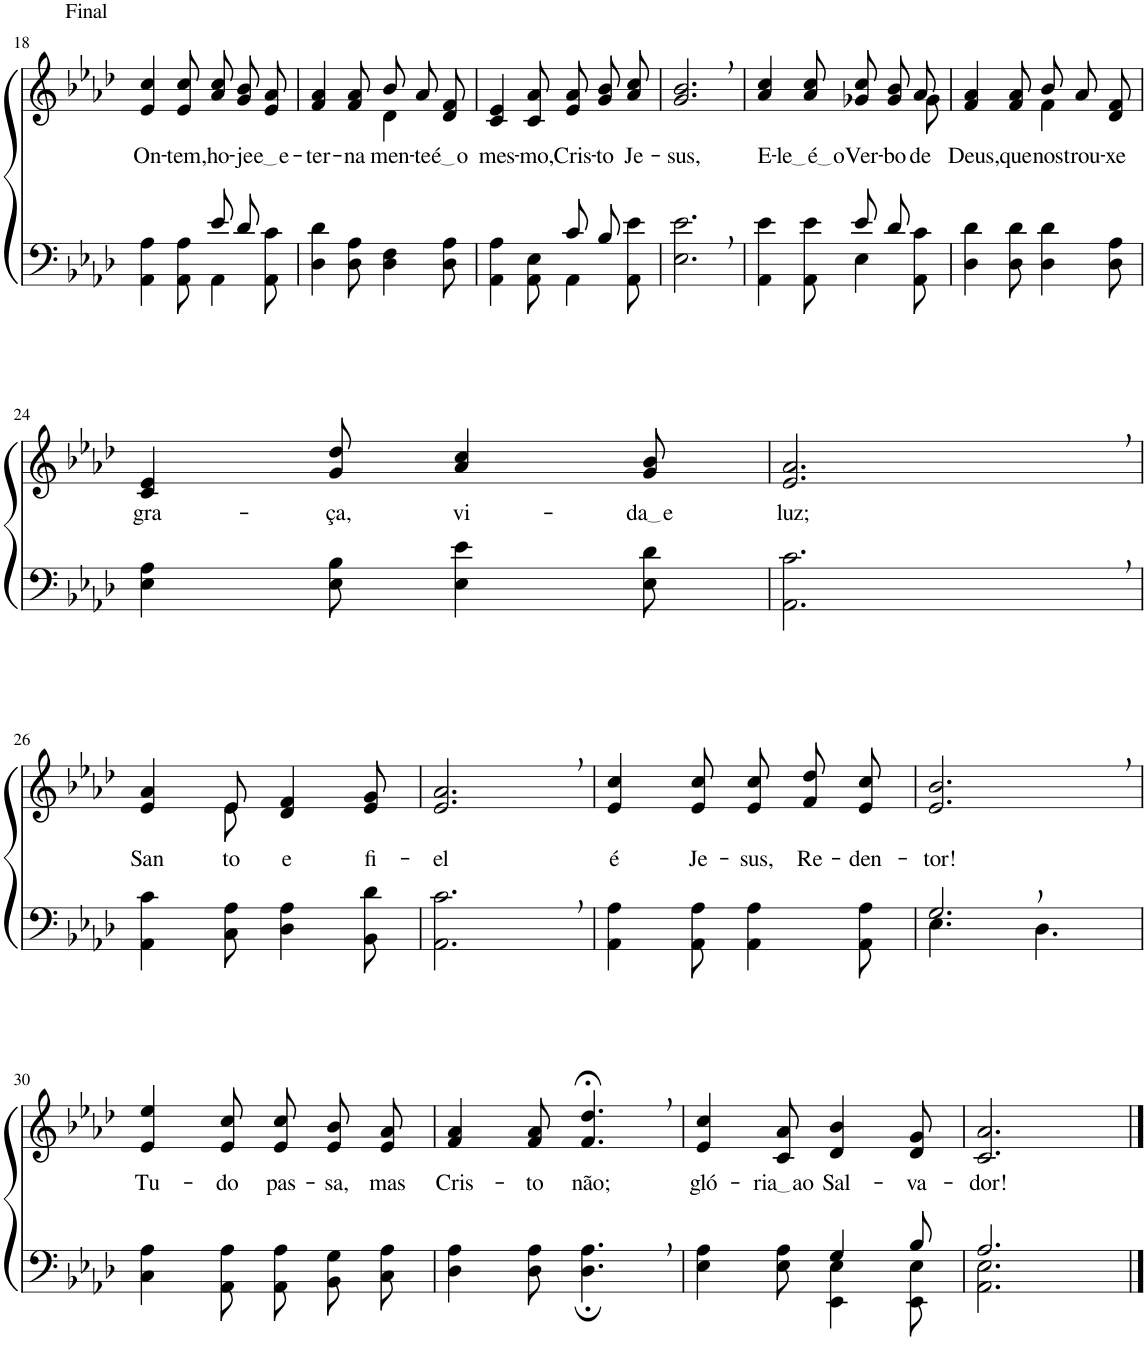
**kern	**kern	**text
*part2	*part1	*part1
*staff2	*staff1	*staff1
*I"Parte III e IV	*I"Parte I e II	*
!!LO:PB:g=z
*clefF4	*clefG2	*
*k[b-e-a-d-]	*k[b-e-a-d-]	*
*M6/8	*M6/8	*
=18	=18	=18
*^	*	*
!	!	!LO:TX:a:t=Final	!
!	!	!	!LO:LY:b
4.ryy	4AA-\ 4A-\	4e-/ 4cc/	On-
!	!	!	!LO:LY:b
.	8AA-\ 8A-\	8e-/ 8cc/	-tem,
!	!	!	!LO:LY:b
8e-/L	4AA-\	8a-/ 8cc/L	ho-
!	!	!	!LO:LY:b
8d-/J	.	8g/ 8b-/	-je
!	!	!	!LO:LY:b
8ryy	8AA-\ 8c\	8e-/ 8a-/J	e e
=19	=19	=19	=19
!	!	!	!LO:LY:b
*v	*v	*^	*
4D-\ 4d-\	4f/ 4a-/	4.ryy	-ter-
!	!	!	!LO:LY:b
8D-\ 8A-\	8f/ 8a-/	.	-na-
!	!	!	!LO:LY:b
4D-\ 4F\	8b-/L	4d-\	-men-
!	!	!	!LO:LY:b
.	8a-/	.	-te
!	!	!	!LO:LY:b
8D-\ 8A-\	8d-/ 8f/J	8ryy	é o
=20	=20	=20	=20
*^	*	*	*
!	!	!	!	!LO:LY:b
*	*	*v	*v	*
4.ryy	4AA-\ 4A-\	4c/ 4e-/	mes-
!	!	!	!LO:LY:b
.	8AA-\ 8E-\	8c/ 8a-/	-mo,
!	!	!	!LO:LY:b
8c/L	4AA-\	8e-/ 8a-/L	Cris-
!	!	!	!LO:LY:b
8B-/J	.	8g/ 8b-/	-to
!	!	!	!LO:LY:b
8ryy	8AA-\ 8e-\	8a-/ 8cc/J	Je-
=21	=21	=21	=21
!	!	!	!LO:LY:b
*v	*v	*	*
2.E-\, 2.e-\,	2.g/, 2.b-/,	-sus,
=22	=22	=22
*^	*	*
!	!	!	!LO:LY:b
*	*	*^	*
4.ryy	4AA-\ 4e-\	4a-/ 4cc/	8ryy	E-
!	!	!	!	!LO:LY:b
*	*	*v	*v	*
.	8AA-\ 8e-\	8a-/ 8cc/	le é o
!	!	!	!LO:LY:b
8e-/L	4E-\	8g-X/ 8cc/L	Ver-
!	!	!	!LO:LY:b
8d-/J	.	8g-/ 8b-/	-bo
*	*	*^	*
!	!	!	!	!LO:LY:b
8ryy	8AA-\ 8c\	8a-/J	8g-\	de
=23	=23	=23	=23	=23
!	!	!	!	!LO:LY:b
*v	*v	*	*	*
4D-\ 4d-\	4f/ 4a-/	4.ryy	Deus,
!	!	!	!LO:LY:b
8D-\ 8d-\	8f/ 8a-/	.	que
!	!	!	!LO:LY:b
4D-\ 4d-\	8b-/L	4f\	nos
!	!	!	!LO:LY:b
.	8a-/	.	trou-
!	!	!	!LO:LY:b
8D-\ 8A-\	8d-/ 8f/J	8ryy	-xe
!!LO:LB:g=z
=24	=24	=24	=24
!	!	!	!LO:LY:b
*	*v	*v	*
4E-\ 4A-\	4c/ 4e-/	gra-
!	!	!LO:LY:b
8E-\ 8B-\	8g/ 8dd-/	-ça,
!	!	!LO:LY:b
4E-\ 4e-\	4a-/ 4cc/	vi-
!	!	!LO:LY:b
8E-\ 8d-\	8g/ 8b-/	da e
=25	=25	=25
!	!	!LO:LY:b
2.AA-\, 2.c\,	2.e-/, 2.a-/,	luz;
!!LO:LB:g=z
=26	=26	=26
!	!	!LO:LY:b
*	*^	*
4AA-\ 4c\	4e-/ 4a-/	4ryy	San-
!	!	!	!LO:LY:b
8C\ 8A-\	8e-/	8e-\	-to
!	!	!	!LO:LY:b
4D-\ 4A-\	4d-/ 4f/	4.ryy	e
!	!	!	!LO:LY:b
8BB-\ 8d-\	8e-/ 8g/	.	fi-
*	*v	*v	*
=27	=27	=27
!	!	!LO:LY:b
2.AA-\, 2.c\,	2.e-/, 2.a-/,	-el
=28	=28	=28
!	!	!LO:LY:b
4AA-\ 4A-\	4e-/ 4cc/	é
!	!	!LO:LY:b
8AA-\ 8A-\	8e-/ 8cc/	Je-
!	!	!LO:LY:b
4AA-\ 4A-\	8e-/ 8cc/L	-sus,
!	!	!LO:LY:b
.	8f/ 8dd-/	Re-
!	!	!LO:LY:b
8AA-\ 8A-\	8e-/ 8cc/J	-den-
=29	=29	=29
*^	*	*
!	!	!	!LO:LY:b
2.G,/	4.E-\	2.e-/, 2.b-/,	-tor!
.	4.D-\	.	.
!!LO:LB:g=z
=30	=30	=30	=30
!	!	!	!LO:LY:b
*v	*v	*	*
4C\ 4A-\	4e-/ 4ee-/	Tu-
!	!	!LO:LY:b
8AA-\ 8A-\	8e-/ 8cc/	-do
!	!	!LO:LY:b
8AA-\ 8A-\L	8e-/ 8cc/L	pas-
!	!	!LO:LY:b
8BB-\ 8G\	8e-/ 8b-/	-sa,
!	!	!LO:LY:b
8C\ 8A-\J	8e-/ 8a-/J	mas
=31	=31	=31
!	!	!LO:LY:b
4D-\ 4A-\	4f/ 4a-/	Cris-
!	!	!LO:LY:b
8D-\ 8A-\	8f/ 8a-/	-to
!	!	!LO:LY:b
4.D-\;, 4.A-\;,	4.f/;<, 4.dd-/;<,	não;
=32	=32	=32
*^	*	*
!	!	!	!LO:LY:b
4.ryy	4E-\ 4A-\	4e-/ 4cc/	gló-
!	!	!	!LO:LY:b
.	8E-\ 8A-\	8c/ 8a-/	ria ao
!	!	!	!LO:LY:b
4G/	4EE-\ 4E-\	4d-/ 4b-/	Sal-
!	!	!	!LO:LY:b
8B-/	8EE-\ 8E-\	8d-/ 8g/	-va-
=33	=33	=33	=33
!	!	!	!LO:LY:b
2.A-/	2.AA-\ 2.E-\	2.c/ 2.a-/	-dor!
*v	*v	*	*
==	==	==
*-	*-	*-
